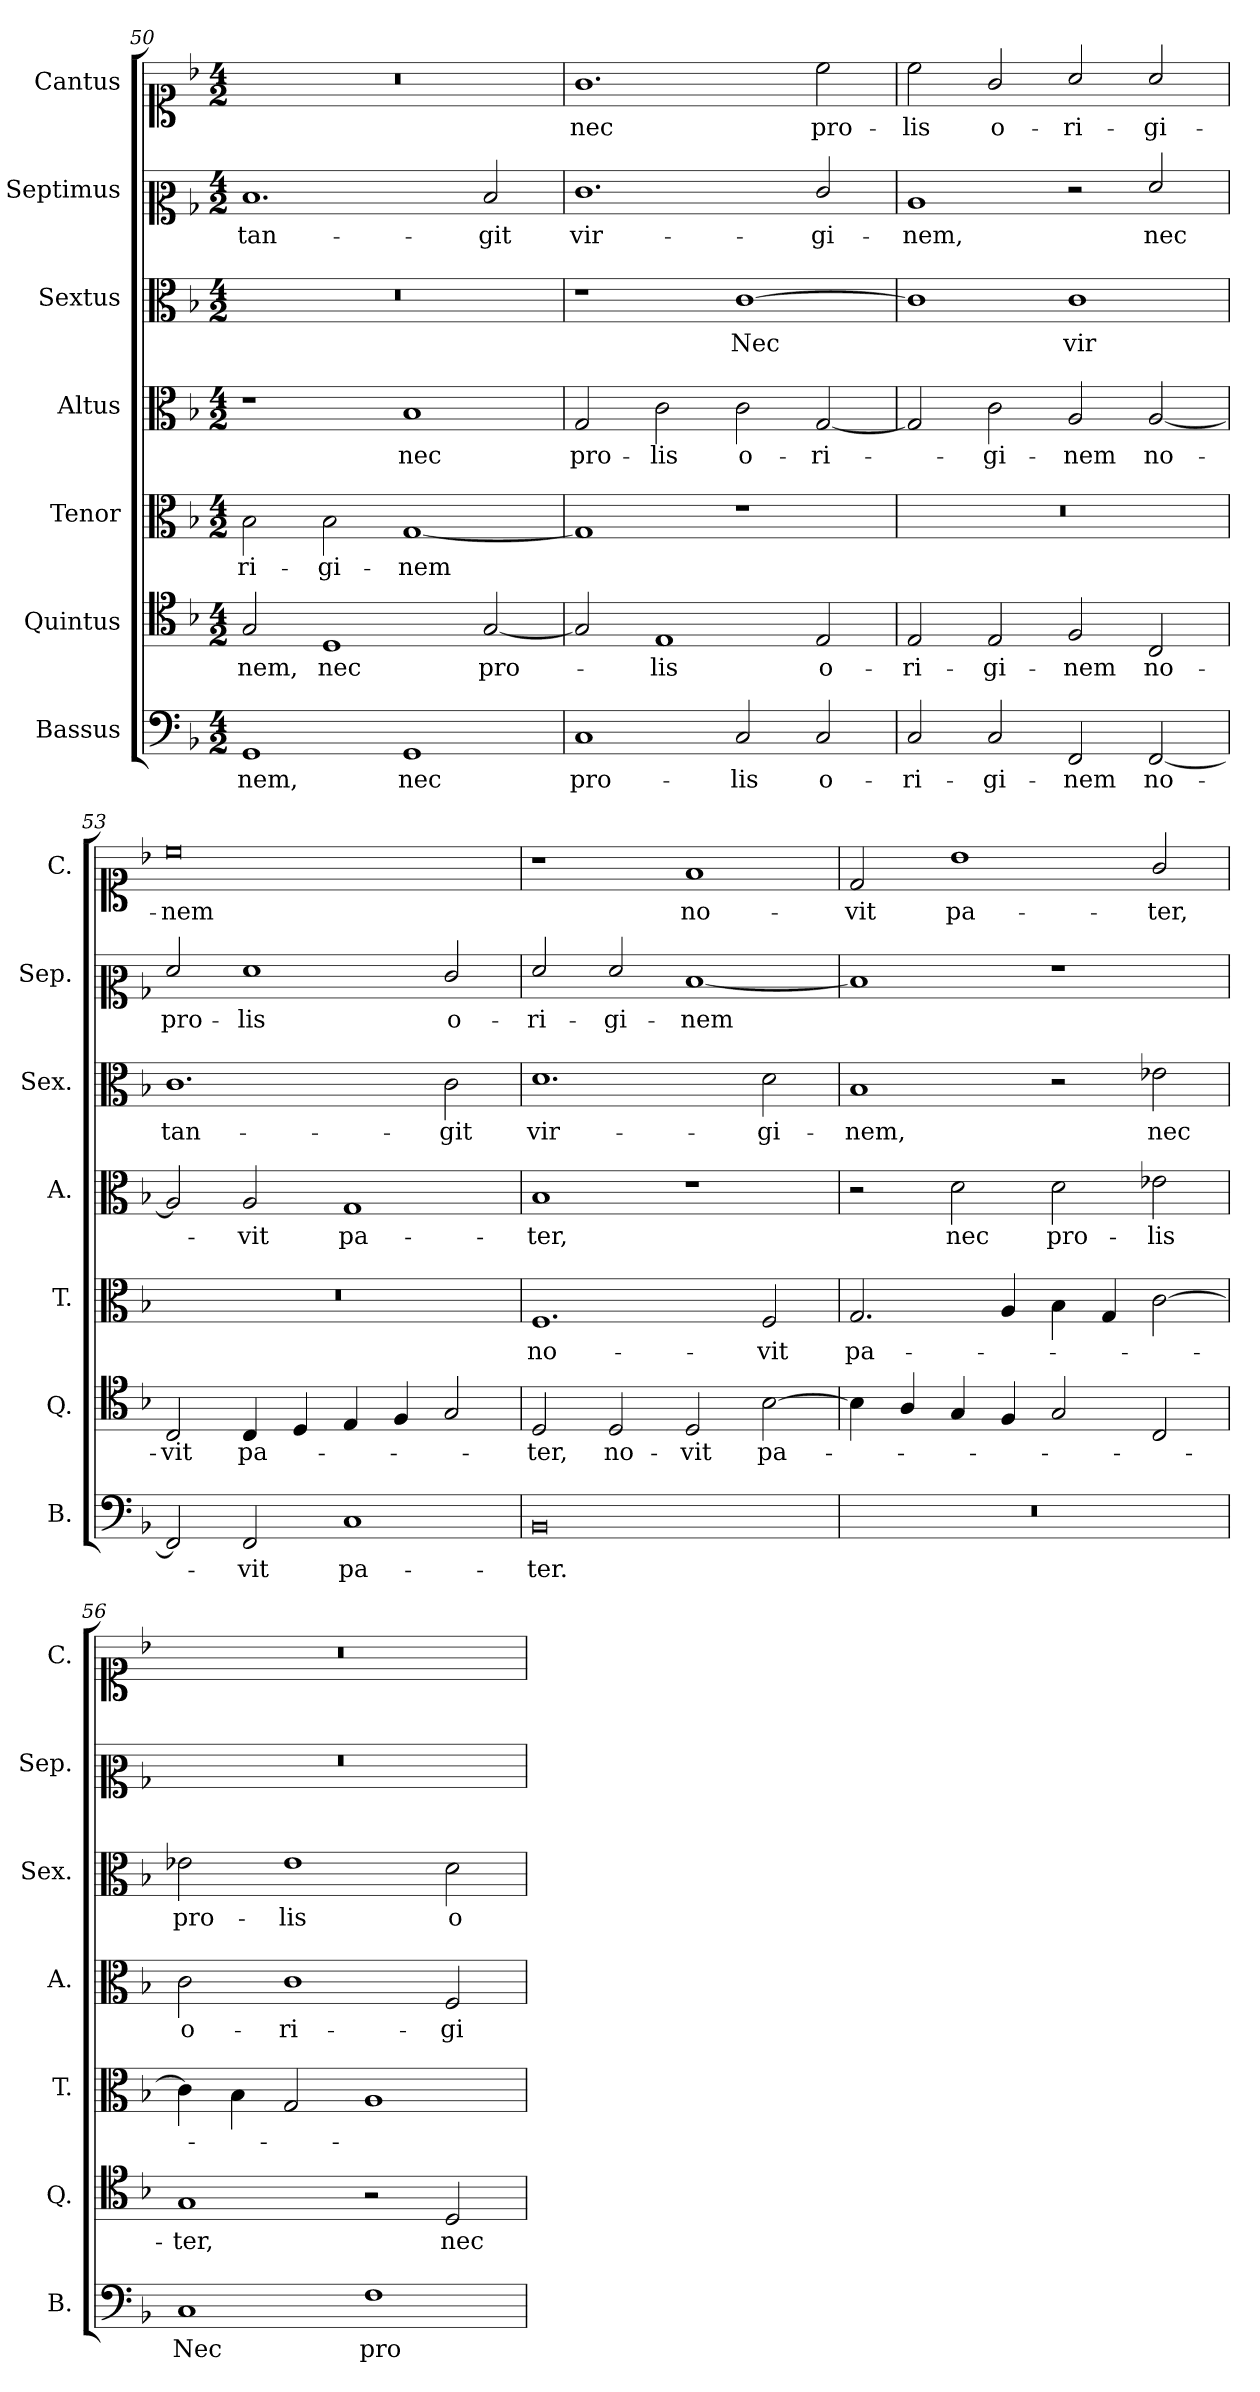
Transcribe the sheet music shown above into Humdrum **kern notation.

**kern	**text	**kern	**text	**kern	**text	**kern	**text	**kern	**text	**kern	**text	**kern	**text
*part7	*part7	*part6	*part6	*part5	*part5	*part4	*part4	*part3	*part3	*part2	*part2	*part1	*part1
*staff7	*staff7	*staff6	*staff6	*staff5	*staff5	*staff4	*staff4	*staff3	*staff3	*staff2	*staff2	*staff1	*staff1
*I"Bassus	*	*I"Quintus	*	*I"Tenor	*	*I"Altus	*	*I"Sextus	*	*I"Septimus	*	*I"Cantus	*
*I'B.	*	*I'Q.	*	*I'T.	*	*I'A.	*	*I'Sex.	*	*I'Sep.	*	*I'C.	*
*clefF4	*	*clefC4	*	*clefC3	*	*clefC3	*	*clefC3	*	*clefC2	*	*clefC1	*
*k[b-]	*	*k[b-]	*	*k[b-]	*	*k[b-]	*	*k[b-]	*	*k[b-]	*	*k[b-]	*
*F:	*	*F:	*	*F:	*	*F:	*	*F:	*	*F:	*	*F:	*
*M4/2	*	*M4/2	*	*M4/2	*	*M4/2	*	*M4/2	*	*M4/2	*	*M4/2	*
=50	=50	=50	=50	=50	=50	=50	=50	=50	=50	=50	=50	=50	=50
!	!	!	!	!	!	!	!	!LO:N:vis=1	!	!	!	!LO:N:vis=1	!
1GG	-nem,	2G/	-nem,	2B-\	-ri-	1r	.	0r	.	1.d	tan-	0r	.
.	.	1D	nec	2B-\	-gi-	.	.	.	.	.	.	.	.
1GG	nec	.	.	[1G	-nem	1B-	nec	.	.	.	.	.	.
.	.	[2G/	pro-	.	.	.	.	.	.	2d/	-git	.	.
=51	=51	=51	=51	=51	=51	=51	=51	=51	=51	=51	=51	=51	=51
1C	pro-	2G/]	.	1G]	.	2G/	pro-	1r	.	1.e	vir-	1.g	nec
.	.	1E	-lis	.	.	2c\	-lis	.	.	.	.	.	.
2C/	-lis	.	.	1r	.	2c\	o-	[1c	Nec	.	.	.	.
2C/	o-	2E/	o-	.	.	[2G/	-ri-	.	.	2e/	-gi-	2cc\	pro-
=52	=52	=52	=52	=52	=52	=52	=52	=52	=52	=52	=52	=52	=52
!	!	!	!	!LO:N:vis=1	!	!	!	!	!	!	!	!	!
2C/	-ri-	2E/	-ri-	0r	.	2G/]	.	1c]	.	1c	-nem,	2cc\	-lis
2C/	-gi-	2E/	-gi-	.	.	2c\	-gi-	.	.	.	.	2g/	o-
2FF/	-nem	2F/	-nem	.	.	2A/	-nem	1c	vir	2r	.	2a/	-ri-
[2FF/	no-	2C/	no-	.	.	[2A/	no-	.	.	2f/	nec	2a/	-gi-
=53	=53	=53	=53	=53	=53	=53	=53	=53	=53	=53	=53	=53	=53
!	!	!	!	!LO:N:vis=1	!	!	!	!	!	!	!	!	!
2FF/]	.	2C/	-vit	0r	.	2A/]	.	1.c	tan-	2f/	pro-	0cc	-nem
2FF/	-vit	4C/	pa-	.	.	2A/	-vit	.	.	1f	-lis	.	.
.	.	4D/	.	.	.	.	.	.	.	.	.	.	.
1C	pa-	4E/	.	.	.	1G	pa-	.	.	.	.	.	.
.	.	4F/	.	.	.	.	.	.	.	.	.	.	.
.	.	2G/	.	.	.	.	.	2c\	-git	2e/	o-	.	.
=54	=54	=54	=54	=54	=54	=54	=54	=54	=54	=54	=54	=54	=54
0BB-	-ter.	2D/	-ter,	1.F	no-	1B-	-ter,	1.d	vir-	2f/	-ri-	1r	.
.	.	2D/	no-	.	.	.	.	.	.	2f/	-gi-	.	.
.	.	2D/	-vit	.	.	1r	.	.	.	[1d	-nem	1f	no-
.	.	[2B-\	pa-	2F/	-vit	.	.	2d\	-gi-	.	.	.	.
=55	=55	=55	=55	=55	=55	=55	=55	=55	=55	=55	=55	=55	=55
!LO:N:vis=1	!	!	!	!	!	!	!	!	!	!	!	!	!
0r	.	4B-\]	.	2.G/	pa-	2r	.	1B-	-nem,	1d]	.	2d/	-vit
.	.	4A/	.	.	.	.	.	.	.	.	.	.	.
.	.	4G/	.	.	.	2d\	nec	.	.	.	.	1b-	pa-
.	.	4F/	.	4A/	.	.	.	.	.	.	.	.	.
.	.	2G/	.	4B-\	.	2d\	pro-	2r	.	1r	.	.	.
.	.	.	.	4G/	.	.	.	.	.	.	.	.	.
.	.	2C/	.	[2c\	.	2e-X\	-lis	2e-X\	nec	.	.	2g/	-ter,
=56	=56	=56	=56	=56	=56	=56	=56	=56	=56	=56	=56	=56	=56
!	!	!	!	!	!	!	!	!	!	!LO:N:vis=1	!	!LO:N:vis=1	!
1C	Nec	1G	-ter,	4c\]	.	2c\	o-	2e-X\	pro-	0r	.	0r	.
.	.	.	.	4B-\	.	.	.	.	.	.	.	.	.
.	.	.	.	2G/	.	1c	-ri-	1e-	-lis	.	.	.	.
1F	pro-	2r	.	1A	.	.	.	.	.	.	.	.	.
.	.	2D/	nec	.	.	2F/	-gi-	2d\	o-	.	.	.	.
=	=	=	=	=	=	=	=	=	=	=	=	=	=
*-	*-	*-	*-	*-	*-	*-	*-	*-	*-	*-	*-	*-	*-
